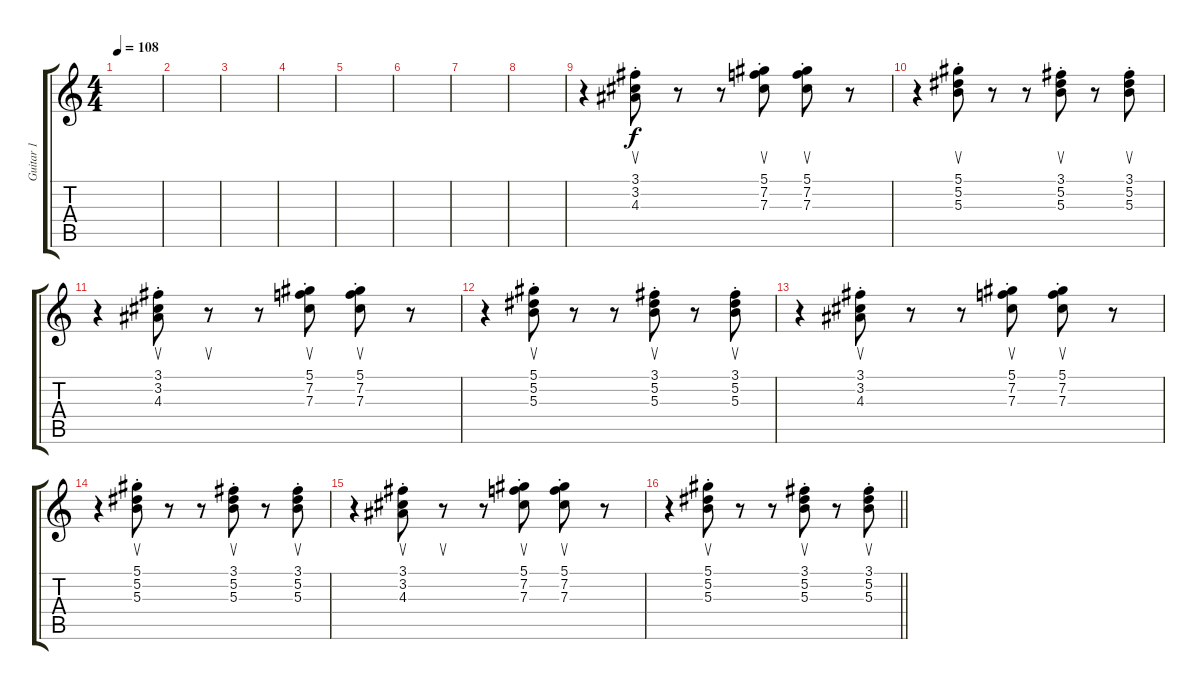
\track ("Guitar 1" "Guitar 1") {instrument electricguitarclean}
\staff {score tabs}
\tuning (Eb4 Bb3 Gb3 Db3 Ab2 Eb2) {hide}
\ts (4 4)
\tempo 108
\clef g2
\ks c
|
|
|
|
|
|
|
|
r.4 (3.1{st} 3.2{st} 4.3{st}).8{su} r.8 r.8 (5.1{st} 7.2{st} 7.3{st}).8{su} (5.1{st} 7.2{st} 7.3{st}).8{su} r.8 |
r.4 (5.1{st} 5.2{st} 5.3{st}).8{su} r.8 r.8 (3.1{st} 5.2{st} 5.3{st}).8{su} r.8 (3.1{st} 5.2{st} 5.3{st}).8{su} |
r.4 (3.1{st} 3.2{st} 4.3{st}).8{su} r.8{su} r.8 (5.1{st} 7.2{st} 7.3{st}).8{su} (5.1{st} 7.2{st} 7.3{st}).8{su} r.8 |
r.4 (5.1{st} 5.2{st} 5.3{st}).8{su} r.8 r.8 (3.1{st} 5.2{st} 5.3{st}).8{su} r.8 (3.1{st} 5.2{st} 5.3{st}).8{su} |
r.4 (3.1{st} 3.2{st} 4.3{st}).8{su} r.8 r.8 (5.1{st} 7.2{st} 7.3{st}).8{su} (5.1{st} 7.2{st} 7.3{st}).8{su} r.8 |
r.4 (5.1{st} 5.2{st} 5.3{st}).8{su} r.8 r.8 (3.1{st} 5.2{st} 5.3{st}).8{su} r.8 (3.1{st} 5.2{st} 5.3{st}).8{su} |
r.4 (3.1{st} 3.2{st} 4.3{st}).8{su} r.8{su} r.8 (5.1{st} 7.2{st} 7.3{st}).8{su} (5.1{st} 7.2{st} 7.3{st}).8{su} r.8 |
\barLineRight lightlight
r.4 (5.1{st} 5.2{st} 5.3{st}).8{su} r.8 r.8 (3.1{st} 5.2{st} 5.3{st}).8{su} r.8 (3.1{st} 5.2{st} 5.3{st}).8{su}
